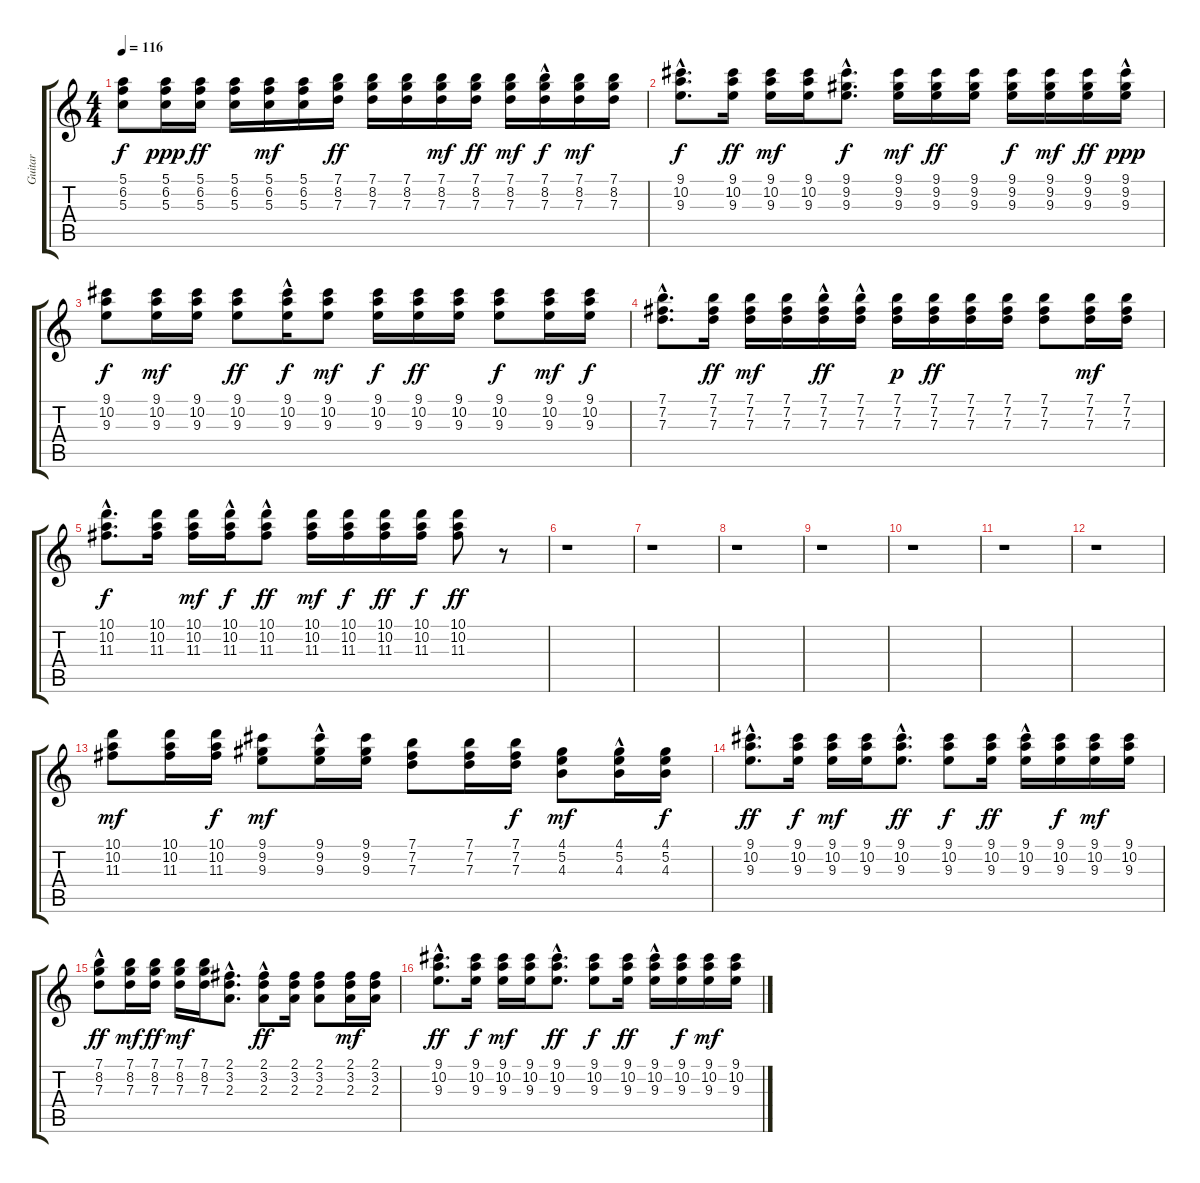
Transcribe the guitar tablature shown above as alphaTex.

\track ("Guitar" "Guitar") {instrument electricguitarclean}
\staff {score tabs}
\tuning (E4 B3 G3 D3 A2 E2) {hide}
\ts (4 4)
\tempo 116
\clef g2
\ks c
(5.1 6.2 5.3).8{dy f} (5.1 6.2 5.3).16{dy ppp} (5.1 6.2 5.3).16{dy ff} (5.1 6.2 5.3).16 (5.1 6.2 5.3).16{dy mf} (5.1 6.2 5.3).16 (7.1 8.2 7.3).16{dy ff} (7.1 8.2 7.3).16 (7.1 8.2 7.3).16 (7.1 8.2 7.3).16{dy mf} (7.1 8.2 7.3).16{dy ff} (7.1 8.2 7.3).16{dy mf} (7.1 8.2{hac} 7.3).16{dy f} (7.1 8.2 7.3).16{dy mf} (7.1 8.2 7.3).16 |
(9.1{hac} 10.2{hac} 9.3{hac}).8{d dy f} (9.1 10.2 9.3).16{dy ff} (9.1 10.2 9.3).16{dy mf} (9.1 10.2 9.3).16 (9.1{hac} 9.2{hac} 9.3{hac}).8{d dy f} (9.1 9.2 9.3).16{dy mf} (9.1 9.2 9.3).16{dy ff} (9.1 9.2 9.3).16 (9.1 9.2 9.3).16{dy f} (9.1 9.2 9.3).16{dy mf} (9.1 9.2 9.3).16{dy ff} (9.1{hac} 9.2 9.3).16{dy ppp} |
(9.1 10.2 9.3).8{dy f} (9.1 10.2 9.3).16{dy mf} (9.1 10.2 9.3).16 (9.1 10.2 9.3).8{dy ff} (9.1{hac} 10.2 9.3).16{dy f} (9.1 10.2 9.3).8{dy mf} (9.1 10.2 9.3).16{dy f} (9.1 10.2 9.3).16{dy ff} (9.1 10.2 9.3).16 (9.1 10.2 9.3).8{dy f} (9.1 10.2 9.3).16{dy mf} (9.1 10.2 9.3).16{dy f} |
(7.1 7.2 7.3{hac}).8{d} (7.1 7.2 7.3).16{dy ff} (7.1 7.2 7.3).16{dy mf} (7.1 7.2 7.3).16 (7.1 7.2{hac} 7.3{hac}).16{dy ff} (7.1 7.2{hac} 7.3).16 (7.1 7.2 7.3).16{dy p} (7.1 7.2 7.3).16{dy ff} (7.1 7.2 7.3).16 (7.1 7.2 7.3).16 (7.1 7.2 7.3).8 (7.1 7.2 7.3).16{dy mf} (7.1 7.2 7.3).16 |
(10.1{hac} 10.2{hac} 11.3{hac}).8{d dy f} (10.1 10.2 11.3).16 (10.1 10.2 11.3).16{dy mf} (10.1 10.2 11.3{hac}).16{dy f} (10.1 10.2{hac} 11.3).8{dy ff} (10.1 10.2 11.3).16{dy mf} (10.1 10.2 11.3).16{dy f} (10.1 10.2 11.3).16{dy ff} (10.1 10.2 11.3).16{dy f} (10.1 10.2 11.3).8{dy ff} r.8 |
r.1 |
r.1 |
r.1 |
r.1 |
r.1 |
r.1 |
r.1 |
(10.1 10.2 11.3).8{dy mf} (10.1 10.2 11.3).16 (10.1 10.2 11.3).16{dy f} (9.1 9.2 9.3).8{dy mf} (9.1 9.2 9.3{hac}).16 (9.1 9.2 9.3).16 (7.1 7.2 7.3).8 (7.1 7.2 7.3).16 (7.1 7.2 7.3).16{dy f} (4.1 5.2 4.3).8{dy mf} (4.1 5.2 4.3{hac}).16 (4.1 5.2 4.3).16{dy f} |
(9.1{hac} 10.2{hac} 9.3).8{d dy ff} (9.1 10.2 9.3).16{dy f} (9.1 10.2 9.3).16{dy mf} (9.1 10.2 9.3).16 (9.1{hac} 10.2{hac} 9.3{hac}).8{d dy ff} (9.1 10.2 9.3).8{dy f} (9.1 10.2 9.3).16{dy ff} (9.1 10.2{hac} 9.3{hac}).16 (9.1 10.2 9.3).16{dy f} (9.1 10.2 9.3).16{dy mf} (9.1 10.2 9.3).16 |
(7.1 8.2{hac} 7.3).8{dy ff} (7.1 8.2 7.3).16{dy mf} (7.1 8.2 7.3).16{dy ff} (7.1 8.2 7.3).16{dy mf} (7.1 8.2 7.3).16 (2.1 3.2{hac} 2.3{hac}).8{d} (2.1 3.2 2.3{hac}).8{dy ff} (2.1 3.2 2.3).16 (2.1 3.2 2.3).8 (2.1 3.2 2.3).16{dy mf} (2.1 3.2 2.3).16 |
(9.1{hac} 10.2{hac} 9.3).8{d dy ff} (9.1 10.2 9.3).16{dy f} (9.1 10.2 9.3).16{dy mf} (9.1 10.2 9.3).16 (9.1{hac} 10.2{hac} 9.3{hac}).8{d dy ff} (9.1 10.2 9.3).8{dy f} (9.1 10.2 9.3).16{dy ff} (9.1 10.2{hac} 9.3{hac}).16 (9.1 10.2 9.3).16{dy f} (9.1 10.2 9.3).16{dy mf} (9.1 10.2 9.3).16
